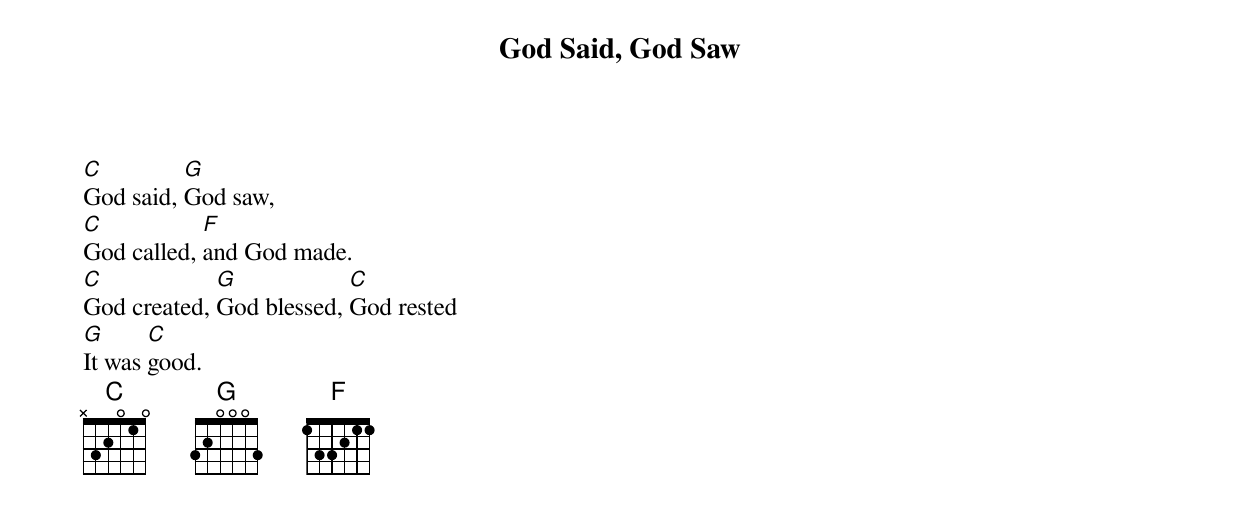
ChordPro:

{title: God Said, God Saw}


[C]God said, [G]God saw,
[C]God called, [F]and God made.
[C]God created, [G]God blessed, [C]God rested
[G]It was [C]good.
